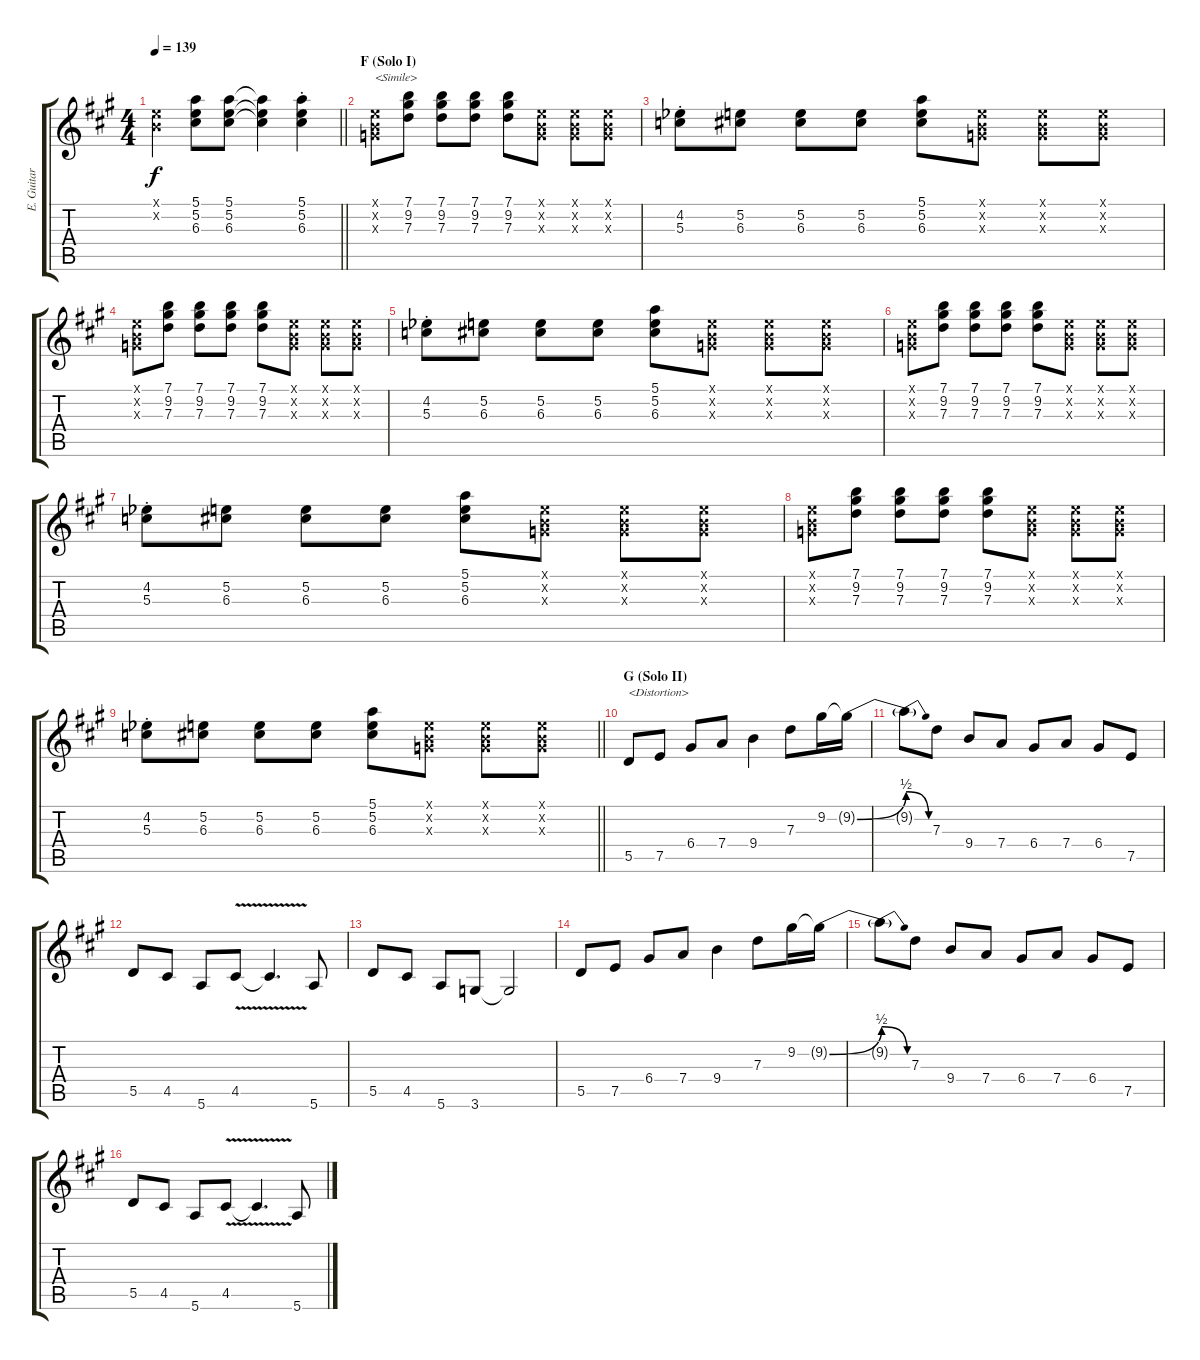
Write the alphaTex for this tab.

\track ("E. Guitar I" "E. Guitar ") {instrument electricguitarclean}
\staff {score tabs}
\tuning (E4 B3 G3 D3 A2 E2) {hide}
\ts (4 4)
\tempo 139
\clef g2
\barLineRight lightlight
\ks a
(0.1{x} 0.2{x}).4{dy f} (5.1 5.2 6.3).8 (5.1 5.2 6.3).8 (5.1{t} 5.2{t} 6.3{t}).4 (5.1{st} 5.2{st} 6.3{st}).4 |
\section ("" "F (Solo I)")
(0.1{x} 0.2{x} 0.3{x}).8{txt "<Simile>"} (7.1 9.2 7.3).8 (7.1 9.2 7.3).8 (7.1 9.2 7.3).8 (7.1 9.2 7.3).8 (0.1{x} 0.2{x} 0.3{x}).8 (0.1{x} 0.2{x} 0.3{x}).8 (0.1{x} 0.2{x} 0.3{x}).8 |
(4.2{st acc b} 5.3{st}).8 (5.2 6.3).8 (5.2 6.3).8 (5.2 6.3).8 (5.1 5.2 6.3).8 (0.1{x} 0.2{x} 0.3{x}).8 (0.1{x} 0.2{x} 0.3{x}).8 (0.1{x} 0.2{x} 0.3{x}).8 |
(0.1{x} 0.2{x} 0.3{x}).8 (7.1 9.2 7.3).8 (7.1 9.2 7.3).8 (7.1 9.2 7.3).8 (7.1 9.2 7.3).8 (0.1{x} 0.2{x} 0.3{x}).8 (0.1{x} 0.2{x} 0.3{x}).8 (0.1{x} 0.2{x} 0.3{x}).8 |
(4.2{st acc b} 5.3{st}).8 (5.2 6.3).8 (5.2 6.3).8 (5.2 6.3).8 (5.1 5.2 6.3).8 (0.1{x} 0.2{x} 0.3{x}).8 (0.1{x} 0.2{x} 0.3{x}).8 (0.1{x} 0.2{x} 0.3{x}).8 |
(0.1{x} 0.2{x} 0.3{x}).8 (7.1 9.2 7.3).8 (7.1 9.2 7.3).8 (7.1 9.2 7.3).8 (7.1 9.2 7.3).8 (0.1{x} 0.2{x} 0.3{x}).8 (0.1{x} 0.2{x} 0.3{x}).8 (0.1{x} 0.2{x} 0.3{x}).8 |
(4.2{st acc b} 5.3{st}).8 (5.2 6.3).8 (5.2 6.3).8 (5.2 6.3).8 (5.1 5.2 6.3).8 (0.1{x} 0.2{x} 0.3{x}).8 (0.1{x} 0.2{x} 0.3{x}).8 (0.1{x} 0.2{x} 0.3{x}).8 |
(0.1{x} 0.2{x} 0.3{x}).8 (7.1 9.2 7.3).8 (7.1 9.2 7.3).8 (7.1 9.2 7.3).8 (7.1 9.2 7.3).8 (0.1{x} 0.2{x} 0.3{x}).8 (0.1{x} 0.2{x} 0.3{x}).8 (0.1{x} 0.2{x} 0.3{x}).8 |
\barLineRight lightlight
(4.2{st acc b} 5.3{st}).8 (5.2 6.3).8 (5.2 6.3).8 (5.2 6.3).8 (5.1 5.2 6.3).8 (0.1{x} 0.2{x} 0.3{x}).8 (0.1{x} 0.2{x} 0.3{x}).8 (0.1{x} 0.2{x} 0.3{x}).8 |
\section ("" "G (Solo II)")
5.5.8{txt "<Distortion>" instrument overdrivenguitar} 7.5.8 6.4.8 7.4.8 9.4.4 7.3.8 9.2.16 9.2{be (bend 0 0 60 2) t}.16 |
9.2{be (release 0 2 60 0) t}.8 7.3.8 9.4.8 7.4.8 6.4.8 7.4.8 6.4.8 7.5.8 |
5.5.8 4.5.8 5.6.8 4.5{v}.8 4.5{t}.4{d} 5.6.8 |
5.5.8 4.5.8 5.6.8 3.6.8 3.6{t}.2 |
5.5.8 7.5.8 6.4.8 7.4.8 9.4.4 7.3.8 9.2.16 9.2{be (bend 0 0 60 2) t}.16 |
9.2{be (release 0 2 60 0) t}.8 7.3.8 9.4.8 7.4.8 6.4.8 7.4.8 6.4.8 7.5.8 |
5.5.8 4.5.8 5.6.8 4.5{v}.8 4.5{t}.4{d} 5.6.8
